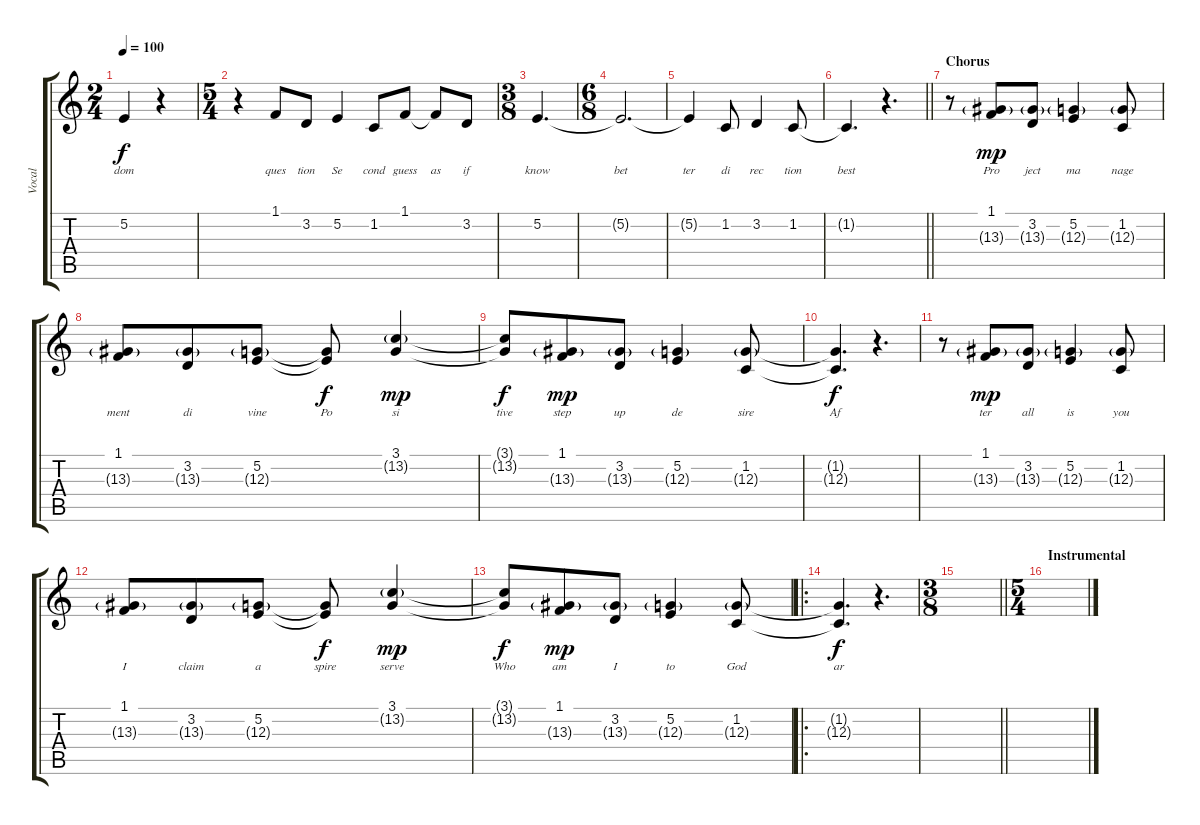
\track ("Vocal" "Vocal") {instrument acousticgrandpiano}
\staff {score tabs}
\tuning (E4 B3 G3 D3 A2 E2) {hide}
\ts (2 4)
\tempo 100
\clef g2
\ks c
5.2.4{lyrics (0 "dom") lyrics (1 "") lyrics (2 "") lyrics (3 "") lyrics (4 "") dy f} r.4 |
\ts (5 4)
r.4 1.1.8{lyrics (0 "ques") lyrics (1 "") lyrics (2 "") lyrics (3 "") lyrics (4 "")} 3.2.8{lyrics (0 "tion") lyrics (1 "") lyrics (2 "") lyrics (3 "") lyrics (4 "")} 5.2.4{lyrics (0 "Se") lyrics (1 "") lyrics (2 "") lyrics (3 "") lyrics (4 "")} 1.2.8{lyrics (0 "cond") lyrics (1 "") lyrics (2 "") lyrics (3 "") lyrics (4 "")} 1.1.8{lyrics (0 "guess") lyrics (1 "") lyrics (2 "") lyrics (3 "") lyrics (4 "")} 1.1{t}.8{lyrics (0 "as") lyrics (1 "") lyrics (2 "") lyrics (3 "") lyrics (4 "")} 3.2.8{lyrics (0 "if") lyrics (1 "") lyrics (2 "") lyrics (3 "") lyrics (4 "")} |
\ts (3 8)
5.2.4{d lyrics (0 "know") lyrics (1 "") lyrics (2 "") lyrics (3 "") lyrics (4 "")} |
\ts (6 8)
5.2{t}.2{d lyrics (0 "bet") lyrics (1 "") lyrics (2 "") lyrics (3 "") lyrics (4 "")} |
5.2{t}.4{lyrics (0 "ter") lyrics (1 "") lyrics (2 "") lyrics (3 "") lyrics (4 "")} 1.2.8{lyrics (0 "di") lyrics (1 "") lyrics (2 "") lyrics (3 "") lyrics (4 "")} 3.2.4{lyrics (0 "rec") lyrics (1 "") lyrics (2 "") lyrics (3 "") lyrics (4 "")} 1.2.8{lyrics (0 "tion") lyrics (1 "") lyrics (2 "") lyrics (3 "") lyrics (4 "")} |
\barLineRight lightlight
1.2{t}.4{d lyrics (0 "best") lyrics (1 "") lyrics (2 "") lyrics (3 "") lyrics (4 "")} r.4{d} |
\section ("" "Chorus")
r.8 (1.1 13.3{g}).8{lyrics (0 "Pro") lyrics (1 "") lyrics (2 "") lyrics (3 "") lyrics (4 "") dy mp} (3.2 13.3{g}).8{lyrics (0 "ject") lyrics (1 "") lyrics (2 "") lyrics (3 "") lyrics (4 "")} (5.2 12.3{g}).4{lyrics (0 "ma") lyrics (1 "") lyrics (2 "") lyrics (3 "") lyrics (4 "")} (1.2 12.3{g}).8{lyrics (0 "nage") lyrics (1 "") lyrics (2 "") lyrics (3 "") lyrics (4 "")} |
(1.1 13.3{g}).8{lyrics (0 "ment") lyrics (1 "") lyrics (2 "") lyrics (3 "") lyrics (4 "")} (3.2 13.3{g}).8{lyrics (0 "di") lyrics (1 "") lyrics (2 "") lyrics (3 "") lyrics (4 "")} (5.2 12.3{g}).8{lyrics (0 "vine") lyrics (1 "") lyrics (2 "") lyrics (3 "") lyrics (4 "")} (5.2{t} 12.3{t}).8{lyrics (0 "Po") lyrics (1 "") lyrics (2 "") lyrics (3 "") lyrics (4 "") dy f} (3.1 13.2{g}).4{lyrics (0 "si") lyrics (1 "") lyrics (2 "") lyrics (3 "") lyrics (4 "") dy mp} |
(3.1{t} 13.2{t}).8{lyrics (0 "tive") lyrics (1 "") lyrics (2 "") lyrics (3 "") lyrics (4 "") dy f} (1.1 13.3{g}).8{lyrics (0 "step") lyrics (1 "") lyrics (2 "") lyrics (3 "") lyrics (4 "") dy mp} (3.2 13.3{g}).8{lyrics (0 "up") lyrics (1 "") lyrics (2 "") lyrics (3 "") lyrics (4 "")} (5.2 12.3{g}).4{lyrics (0 "de") lyrics (1 "") lyrics (2 "") lyrics (3 "") lyrics (4 "")} (1.2 12.3{g}).8{lyrics (0 "sire") lyrics (1 "") lyrics (2 "") lyrics (3 "") lyrics (4 "")} |
(1.2{t} 12.3{t}).4{d lyrics (0 "Af") lyrics (1 "") lyrics (2 "") lyrics (3 "") lyrics (4 "") dy f} r.4{d} |
r.8 (1.1 13.3{g}).8{lyrics (0 "ter") lyrics (1 "") lyrics (2 "") lyrics (3 "") lyrics (4 "") dy mp} (3.2 13.3{g}).8{lyrics (0 "all") lyrics (1 "") lyrics (2 "") lyrics (3 "") lyrics (4 "")} (5.2 12.3{g}).4{lyrics (0 "is") lyrics (1 "") lyrics (2 "") lyrics (3 "") lyrics (4 "")} (1.2 12.3{g}).8{lyrics (0 "you") lyrics (1 "") lyrics (2 "") lyrics (3 "") lyrics (4 "")} |
(1.1 13.3{g}).8{lyrics (0 "I") lyrics (1 "") lyrics (2 "") lyrics (3 "") lyrics (4 "")} (3.2 13.3{g}).8{lyrics (0 "claim") lyrics (1 "") lyrics (2 "") lyrics (3 "") lyrics (4 "")} (5.2 12.3{g}).8{lyrics (0 "a") lyrics (1 "") lyrics (2 "") lyrics (3 "") lyrics (4 "")} (5.2{t} 12.3{t}).8{lyrics (0 "spire") lyrics (1 "") lyrics (2 "") lyrics (3 "") lyrics (4 "") dy f} (3.1 13.2{g}).4{lyrics (0 "serve") lyrics (1 "") lyrics (2 "") lyrics (3 "") lyrics (4 "") dy mp} |
(3.1{t} 13.2{t}).8{lyrics (0 "Who") lyrics (1 "") lyrics (2 "") lyrics (3 "") lyrics (4 "") dy f} (1.1 13.3{g}).8{lyrics (0 "am") lyrics (1 "") lyrics (2 "") lyrics (3 "") lyrics (4 "") dy mp} (3.2 13.3{g}).8{lyrics (0 "I") lyrics (1 "") lyrics (2 "") lyrics (3 "") lyrics (4 "")} (5.2 12.3{g}).4{lyrics (0 "to") lyrics (1 "") lyrics (2 "") lyrics (3 "") lyrics (4 "")} (1.2 12.3{g}).8{lyrics (0 "God") lyrics (1 "") lyrics (2 "") lyrics (3 "") lyrics (4 "")} |
\ro
(1.2{t} 12.3{t}).4{d lyrics (0 "ar") lyrics (1 "") lyrics (2 "") lyrics (3 "") lyrics (4 "") dy f} r.4{d} |
\ts (3 8)
\barLineRight lightlight
|
\ts (5 4)
\section ("" "Instrumental")
